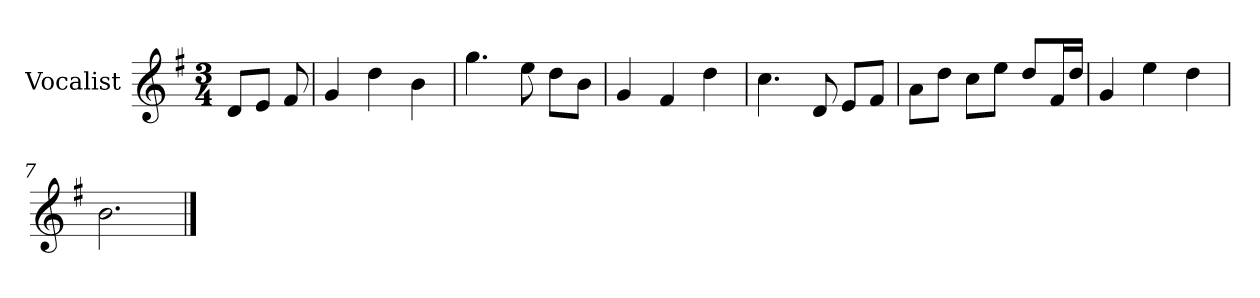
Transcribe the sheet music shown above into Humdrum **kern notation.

**kern
*part1
*staff1
*I"Vocalist
*k[f#]
*G:
*M3/4
=
8dL
8eJ
8f#
=1
4g
4dd
4b
=2
4.gg
8ee
8ddL
8bJ
=3
4g
4f#
4dd
=4
4.cc
8d
8eL
8f#J
=5
8aL
8ddJ
8ccL
8eeJ
8ddL
16f#L
16ddJJ
=6
4g
4ee
4dd
=7
2.b
==
*-
